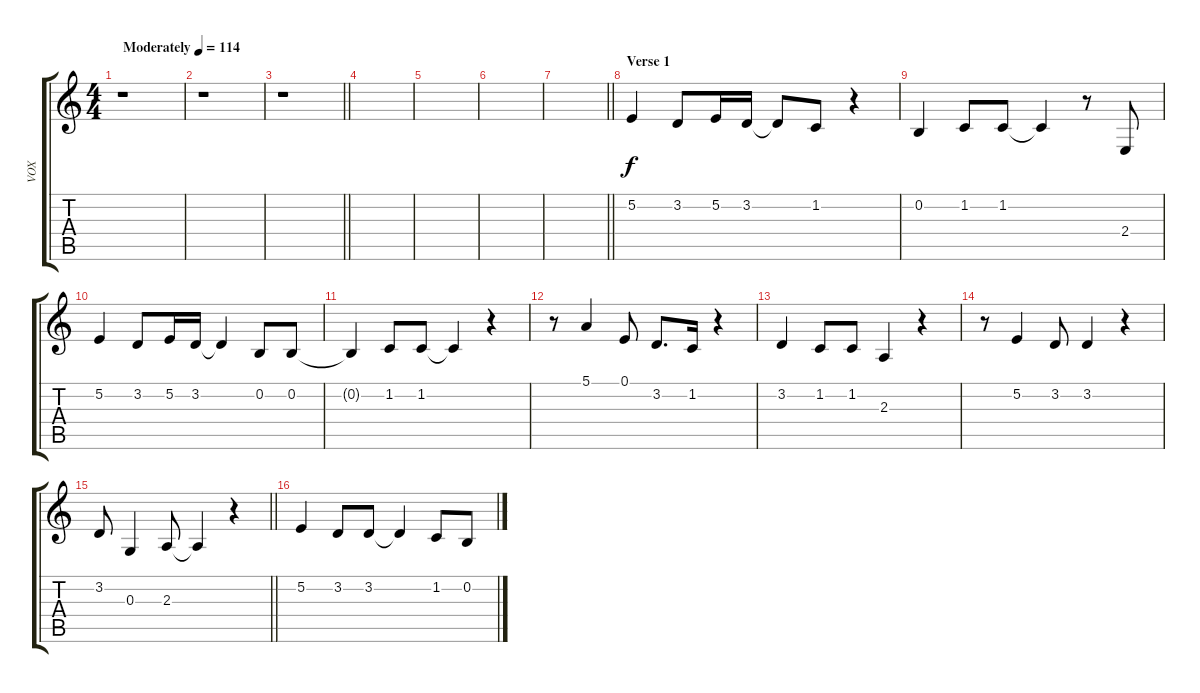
\track ("VOX" "VOX") {instrument lead1square}
\staff {score tabs}
\tuning (E4 B3 G3 D3 A2 E2) {hide}
\ts (4 4)
\tempo (114 "Moderately")
\clef g2
\ks c
r.1{dy f instrument lead1square} |
r.1 |
\barLineRight lightlight
r.1 |
|
|
|
\barLineRight lightlight
|
\section ("" "Verse 1")
5.2.4 3.2.8 5.2.16 3.2.16 3.2{t}.8 1.2.8 r.4 |
0.2.4 1.2.8 1.2.8 1.2{t}.4 r.8 2.4.8 |
5.2.4 3.2.8 5.2.16 3.2.16 3.2{t}.4 0.2.8 0.2.8 |
0.2{t}.4 1.2.8 1.2.8 1.2{t}.4 r.4 |
r.8 5.1.4 0.1.8 3.2.8{d} 1.2.16 r.4 |
3.2.4 1.2.8 1.2.8 2.3.4 r.4 |
r.8 5.2.4 3.2.8 3.2.4 r.4 |
\barLineRight lightlight
3.2.8 0.3.4 2.3.8 2.3{t}.4 r.4 |
5.2.4 3.2.8 3.2.8 3.2{t}.4 1.2.8 0.2.8
